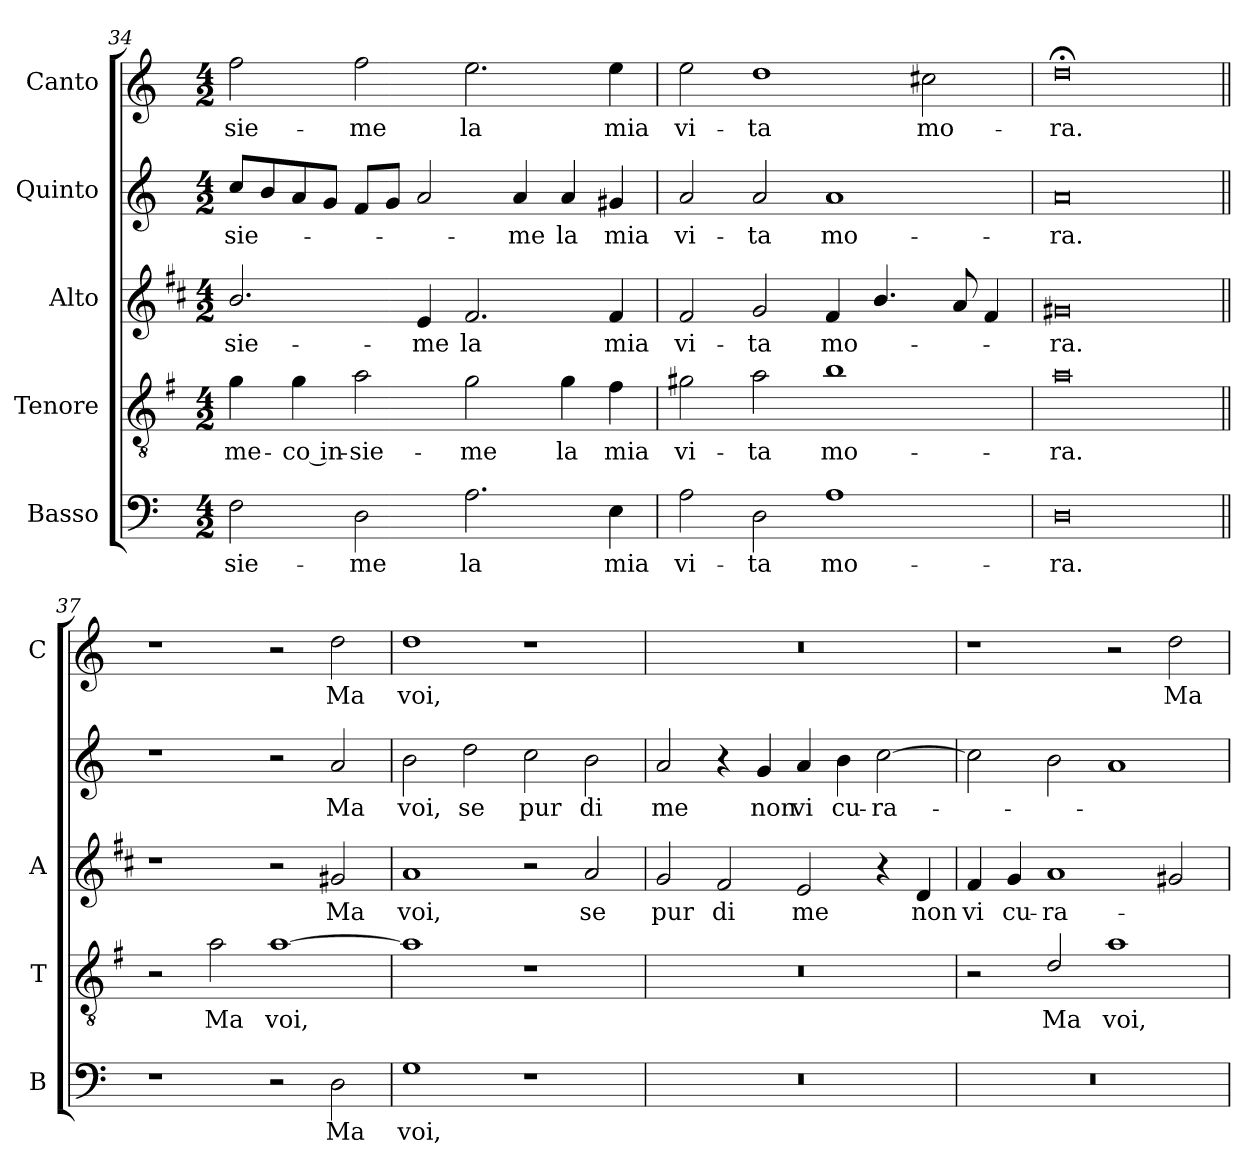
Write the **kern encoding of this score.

**kern	**text	**kern	**text	**kern	**text	**kern	**text	**kern	**text
*part5	*part5	*part4	*part4	*part3	*part3	*part2	*part2	*part1	*part1
*staff5	*staff5	*staff4	*staff4	*staff3	*staff3	*staff2	*staff2	*staff1	*staff1
*I"Basso	*	*I"Tenore	*	*I"Alto	*	*I"Quinto	*	*I"Canto	*
*I'B	*	*I'T	*	*I'A	*	*	*	*I'C	*
*clefF4	*	*clefGv2	*	*clefG2	*	*clefG2	*	*clefG2	*
*	*	*ITrd4c7	*	*ITrd1c2	*	*	*	*	*
*k[]	*	*k[]	*	*k[]	*	*k[]	*	*k[]	*
*C:	*	*C:	*	*C:	*	*C:	*	*C:	*
*M4/2	*	*M4/2	*	*M4/2	*	*M4/2	*	*M4/2	*
=34	=34	=34	=34	=34	=34	=34	=34	=34	=34
!	!LO:LY:b	!	!LO:LY:b	!	!LO:LY:b	!	!LO:LY:b	!	!LO:LY:b
2F\	-sie-	4c\	me-	2.a/	-sie-	8cc/L	-sie-	2ff\	-sie-
.	.	.	.	.	.	8b/	.	.	.
!	!	!	!LO:LY:b	!	!	!	!	!	!
.	.	4c\	-co in-	.	.	8a/	.	.	.
.	.	.	.	.	.	8g/J	.	.	.
!	!LO:LY:b	!	!LO:LY:b	!	!	!	!	!	!LO:LY:b
2D\	-me	2d\	-sie-	.	.	8f/L	.	2ff\	-me
.	.	.	.	.	.	8g/J	.	.	.
!	!	!	!	!	!LO:LY:b	!	!	!	!
.	.	.	.	4d/	-me	2a/	.	.	.
!	!LO:LY:b	!	!LO:LY:b	!	!LO:LY:b	!	!	!	!LO:LY:b
2.A\	la	2c\	-me	2.e/	la	.	.	2.ee\	la
!	!	!	!	!	!	!	!LO:LY:b	!	!
.	.	.	.	.	.	4a/	-me	.	.
!	!	!	!LO:LY:b	!	!	!	!LO:LY:b	!	!
.	.	4c\	la	.	.	4a/	la	.	.
!	!LO:LY:b	!	!LO:LY:b	!	!LO:LY:b	!	!LO:LY:b	!	!LO:LY:b
4E\	mia	4B\	mia	4e/	mia	4g#X/	mia	4ee\	mia
=35	=35	=35	=35	=35	=35	=35	=35	=35	=35
!	!LO:LY:b	!	!LO:LY:b	!	!LO:LY:b	!	!LO:LY:b	!	!LO:LY:b
2A\	vi-	2c#X\	vi-	2e/	vi-	2a/	vi-	2ee\	vi-
!	!LO:LY:b	!	!LO:LY:b	!	!LO:LY:b	!	!LO:LY:b	!	!LO:LY:b
2D\	-ta	2d\	-ta	2f/	-ta	2a/	-ta	1dd	-ta
!	!LO:LY:b	!	!LO:LY:b	!	!LO:LY:b	!	!LO:LY:b	!	!
1A	mo-	1e	mo-	4e/	mo-	1a	mo-	.	.
.	.	.	.	4.a/	.	.	.	.	.
!	!	!	!	!	!	!	!	!	!LO:LY:b
.	.	.	.	.	.	.	.	2cc#X\	mo-
.	.	.	.	8g/	.	.	.	.	.
.	.	.	.	4e/	.	.	.	.	.
=36	=36	=36	=36	=36	=36	=36	=36	=36	=36
!	!LO:LY:b	!	!LO:LY:b	!	!LO:LY:b	!	!LO:LY:b	!	!LO:LY:b
0D	-ra.	0d	-ra.	0f#X	-ra.	0a	-ra.	0dd;<	-ra.
!!LO:PB:g=z
=37||	=37||	=37||	=37||	=37||	=37||	=37||	=37||	=37||	=37||
1r	.	2r	.	1r	.	1r	.	1r	.
!	!	!	!LO:LY:b	!	!	!	!	!	!
.	.	2d\	Ma	.	.	.	.	.	.
!	!	!	!LO:LY:b	!	!	!	!	!	!
2r	.	[1d	voi,	2r	.	2r	.	2r	.
!	!LO:LY:b	!	!	!	!LO:LY:b	!	!LO:LY:b	!	!LO:LY:b
2D\	Ma	.	.	2f#X/	Ma	2a/	Ma	2dd\	Ma
=38	=38	=38	=38	=38	=38	=38	=38	=38	=38
!	!LO:LY:b	!	!	!	!LO:LY:b	!	!LO:LY:b	!	!LO:LY:b
1G	voi,	1d]	.	1g	voi,	2b\	voi,	1dd	voi,
!	!	!	!	!	!	!	!LO:LY:b	!	!
.	.	.	.	.	.	2dd\	se	.	.
!	!	!	!	!	!	!	!LO:LY:b	!	!
1r	.	1r	.	2r	.	2cc\	pur	1r	.
!	!	!	!	!	!LO:LY:b	!	!LO:LY:b	!	!
.	.	.	.	2g/	se	2b\	di	.	.
=39	=39	=39	=39	=39	=39	=39	=39	=39	=39
!	!	!	!	!	!LO:LY:b	!	!LO:LY:b	!	!
0r	.	0r	.	2f/	pur	2a/	me	0r	.
!	!	!	!	!	!LO:LY:b	!	!	!	!
.	.	.	.	2e/	di	4r	.	.	.
!	!	!	!	!	!	!	!LO:LY:b	!	!
.	.	.	.	.	.	4g/	non	.	.
!	!	!	!	!	!LO:LY:b	!	!LO:LY:b	!	!
.	.	.	.	2d/	me	4a/	vi	.	.
!	!	!	!	!	!	!	!LO:LY:b	!	!
.	.	.	.	.	.	4b\	cu-	.	.
!	!	!	!	!	!	!	!LO:LY:b	!	!
.	.	.	.	4r	.	[2cc\	-ra-	.	.
!	!	!	!	!	!LO:LY:b	!	!	!	!
.	.	.	.	4c/	non	.	.	.	.
=40	=40	=40	=40	=40	=40	=40	=40	=40	=40
!	!	!	!	!	!LO:LY:b	!	!	!	!
0r	.	2r	.	4e/	vi	2cc\]	.	1r	.
!	!	!	!	!	!LO:LY:b	!	!	!	!
.	.	.	.	4f/	cu-	.	.	.	.
!	!	!	!LO:LY:b	!	!LO:LY:b	!	!	!	!
.	.	2G/	Ma	1g	-ra-	2b\	.	.	.
!	!	!	!LO:LY:b	!	!	!	!	!	!
.	.	1d	voi,	.	.	1a	.	2r	.
!	!	!	!	!	!	!	!	!	!LO:LY:b
.	.	.	.	2f#X/	.	.	.	2dd\	Ma
=	=	=	=	=	=	=	=	=	=
*-	*-	*-	*-	*-	*-	*-	*-	*-	*-
